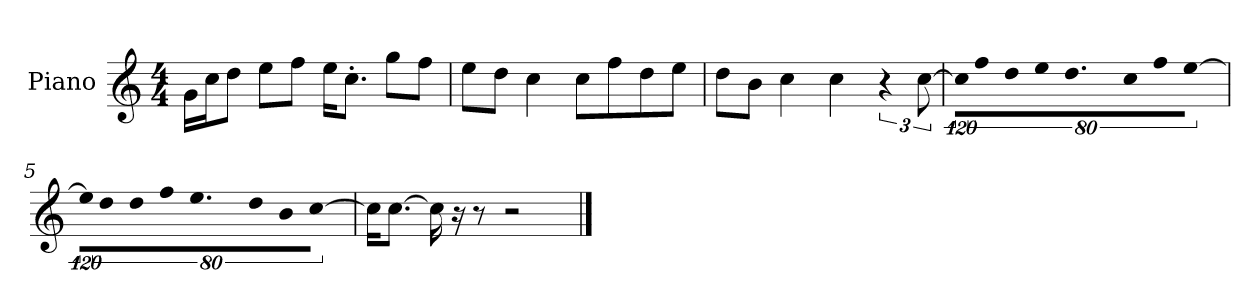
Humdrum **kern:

**kern
*part1
*staff1
*I"Piano
*I'P-no
*clefG2
*k[]
*M4/4
*MM90
=1
16g\LL
16cc\J
8dd\J
8ee\L
8ff\J
16ee\KL
8.cc'\J
8gg\L
8ff\J
=2
8ee\L
8dd\J
4cc\
8cc\L
8ff\
8dd\
8ee\J
=3
8dd\L
8b\J
4cc\
4cc\
6r
[12cc\
=4
!LO:N:vis=16
1920%107cc\KL]
!LO:N:vis=8
640%71ff\
!LO:N:vis=8
640%71dd\
!LO:N:vis=8
640%71ee\
9.dd\
!LO:N:vis=8
640%71cc\
!LO:N:vis=8
640%71ff\J
!LO:N:vis=4
[1920%427ee\
=5
!LO:N:vis=16
1920%107ee\KL]
!LO:N:vis=8
640%71dd\
!LO:N:vis=8
640%71dd\
!LO:N:vis=8
640%71ff\
9.ee\
!LO:N:vis=8
640%71dd\
!LO:N:vis=8
640%71b\J
!LO:N:vis=4
[1920%427cc\
!!LO:LB:g=z
=6
16cc\KL]
[8.cc\J
16cc\]
16r
8r
2r
==
*-
